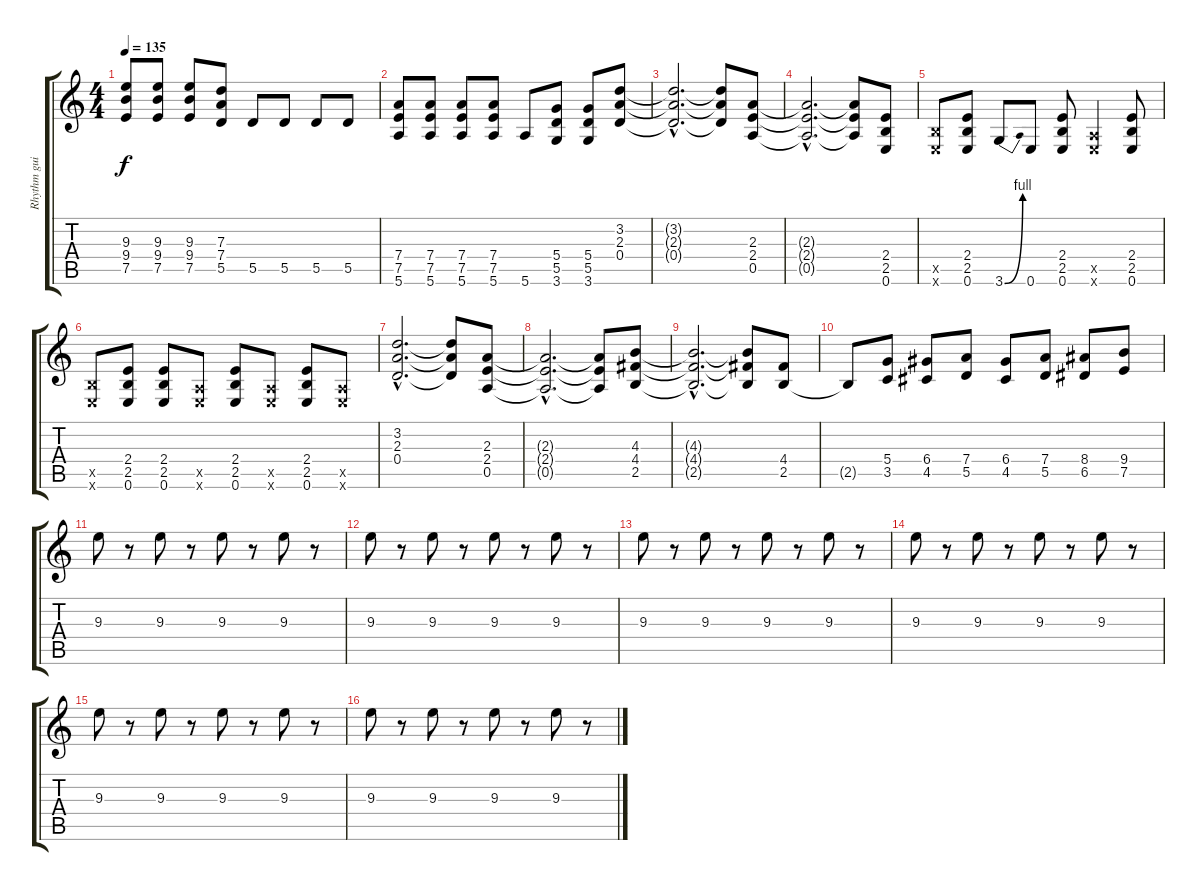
\track ("Rhythm guitar 1" "Rhythm gui") {instrument distortionguitar}
\staff {score tabs}
\tuning (E4 B3 G3 D3 A2 E2) {hide}
\ts (4 4)
\tempo 135
\clef g2
\ks c
(9.3 9.4 7.5).8{dy f} (9.3 9.4 7.5).8 (9.3 9.4 7.5).8 (7.3 7.4 5.5).8 5.5.8 5.5.8 5.5.8 5.5.8 |
(7.4 7.5 5.6).8 (7.4 7.5 5.6).8 (7.4 7.5 5.6).8 (7.4 7.5 5.6).8 5.6.8 (5.4 5.5 3.6).8 (5.4 5.5 3.6).8 (3.2 2.3 0.4).8 |
(3.2{hac t} 2.3{hac t} 0.4{hac t}).2{d} (3.2{t} 2.3{t} 0.4{t}).8 (2.3 2.4 0.5).8 |
(2.3{hac t} 2.4{hac t} 0.5{hac t}).2{d} (2.3{t} 2.4{t} 0.5{t}).8 (2.4 2.5 0.6).8 |
(2.5{x} 0.6{x}).8 (2.4 2.5 0.6).8 3.6{be (bend 0 0 60 4)}.8 0.6.8 (2.4 2.5 0.6).8 (0.5{x} 0.6{x}).4 (2.4 2.5 0.6).8 |
(2.5{x} 0.6{x}).8 (2.4 2.5 0.6).8 (2.4 2.5 0.6).8 (0.5{x} 0.6{x}).8 (2.4 2.5 0.6).8 (0.5{x} 0.6{x}).8 (2.4 2.5 0.6).8 (0.5{x} 0.6{x}).8 |
(3.2{hac} 2.3{hac} 0.4{hac}).2{d} (3.2{t} 2.3{t} 0.4{t}).8 (2.3 2.4 0.5).8 |
(2.3{hac t} 2.4{hac t} 0.5{hac t}).2{d} (2.3{t} 2.4{t} 0.5{t}).8 (4.3 4.4 2.5).8 |
(4.3{hac t} 4.4{hac t} 2.5{hac t}).2{d} (4.3{t} 4.4{t} 2.5{t}).8 (4.4 2.5).8 |
2.5{t}.8 (5.4 3.5).8 (6.4 4.5).8 (7.4 5.5).8 (6.4 4.5).8 (7.4 5.5).8 (8.4 6.5).8 (9.4 7.5).8 |
9.3.8 r.8 9.3.8 r.8 9.3.8 r.8 9.3.8 r.8 |
9.3.8 r.8 9.3.8 r.8 9.3.8 r.8 9.3.8 r.8 |
9.3.8 r.8 9.3.8 r.8 9.3.8 r.8 9.3.8 r.8 |
9.3.8 r.8 9.3.8 r.8 9.3.8 r.8 9.3.8 r.8 |
9.3.8 r.8 9.3.8 r.8 9.3.8 r.8 9.3.8 r.8 |
9.3.8 r.8 9.3.8 r.8 9.3.8 r.8 9.3.8 r.8
